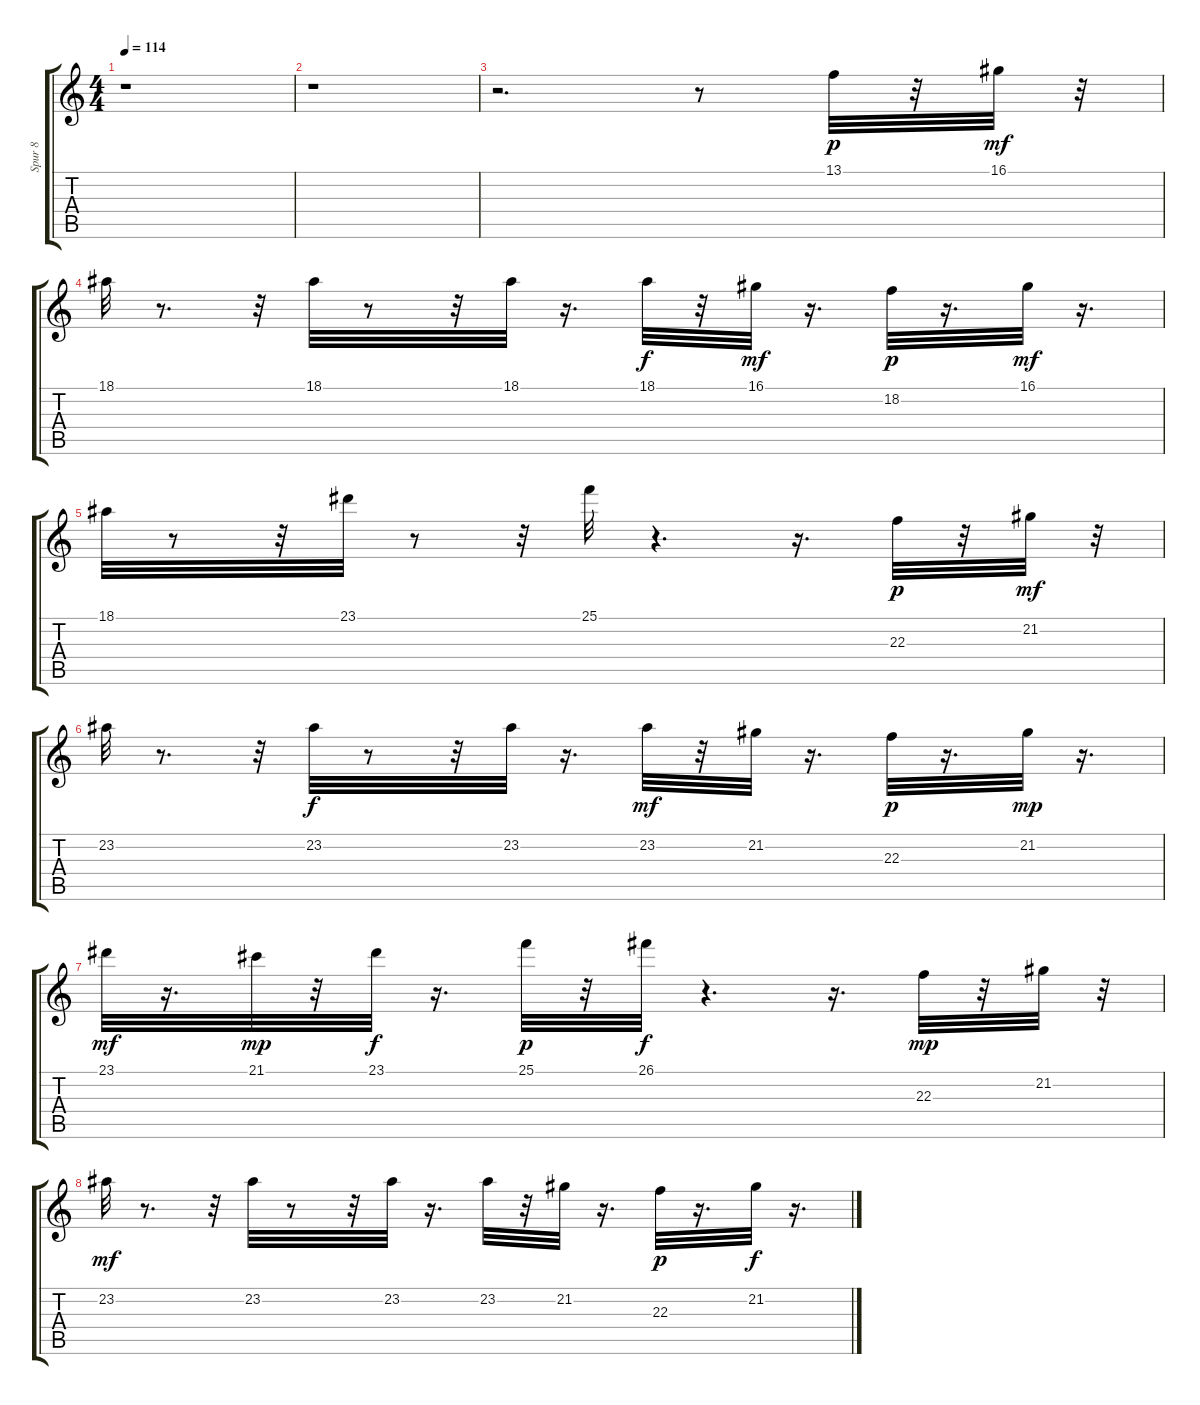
\track ("Spur 8" "Spur 8") {instrument ocarina}
\staff {score tabs}
\tuning (E4 B3 G3 D3 A2 E2) {hide}
\ts (4 4)
\tempo 114
\clef g2
\ks c
r.1{dy f} |
r.1 |
r.2{d} r.8 13.1.32{dy p} r.32 16.1.32{dy mf} r.32 |
18.1.32 r.8{d} r.32 18.1.32 r.8 r.32 18.1.32 r.16{d} 18.1.32{dy f} r.32 16.1.32{dy mf} r.16{d} 18.2.32{dy p} r.16{d} 16.1.32{dy mf} r.16{d} |
18.1.32 r.8 r.32 23.1.32 r.8 r.32 25.1.32 r.4{d} r.16{d} 22.3.32{dy p} r.32 21.2.32{dy mf} r.32 |
23.2.32 r.8{d} r.32 23.2.32{dy f} r.8 r.32 23.2.32 r.16{d} 23.2.32{dy mf} r.32 21.2.32 r.16{d} 22.3.32{dy p} r.16{d} 21.2.32{dy mp} r.16{d} |
23.1.32{dy mf} r.16{d} 21.1.32{dy mp} r.32 23.1.32{dy f} r.16{d} 25.1.32{dy p} r.32 26.1.32{dy f} r.4{d} r.16{d} 22.3.32{dy mp} r.32 21.2.32 r.32 |
23.2.32{dy mf} r.8{d} r.32 23.2.32 r.8 r.32 23.2.32 r.16{d} 23.2.32 r.32 21.2.32 r.16{d} 22.3.32{dy p} r.16{d} 21.2.32{dy f} r.16{d}
